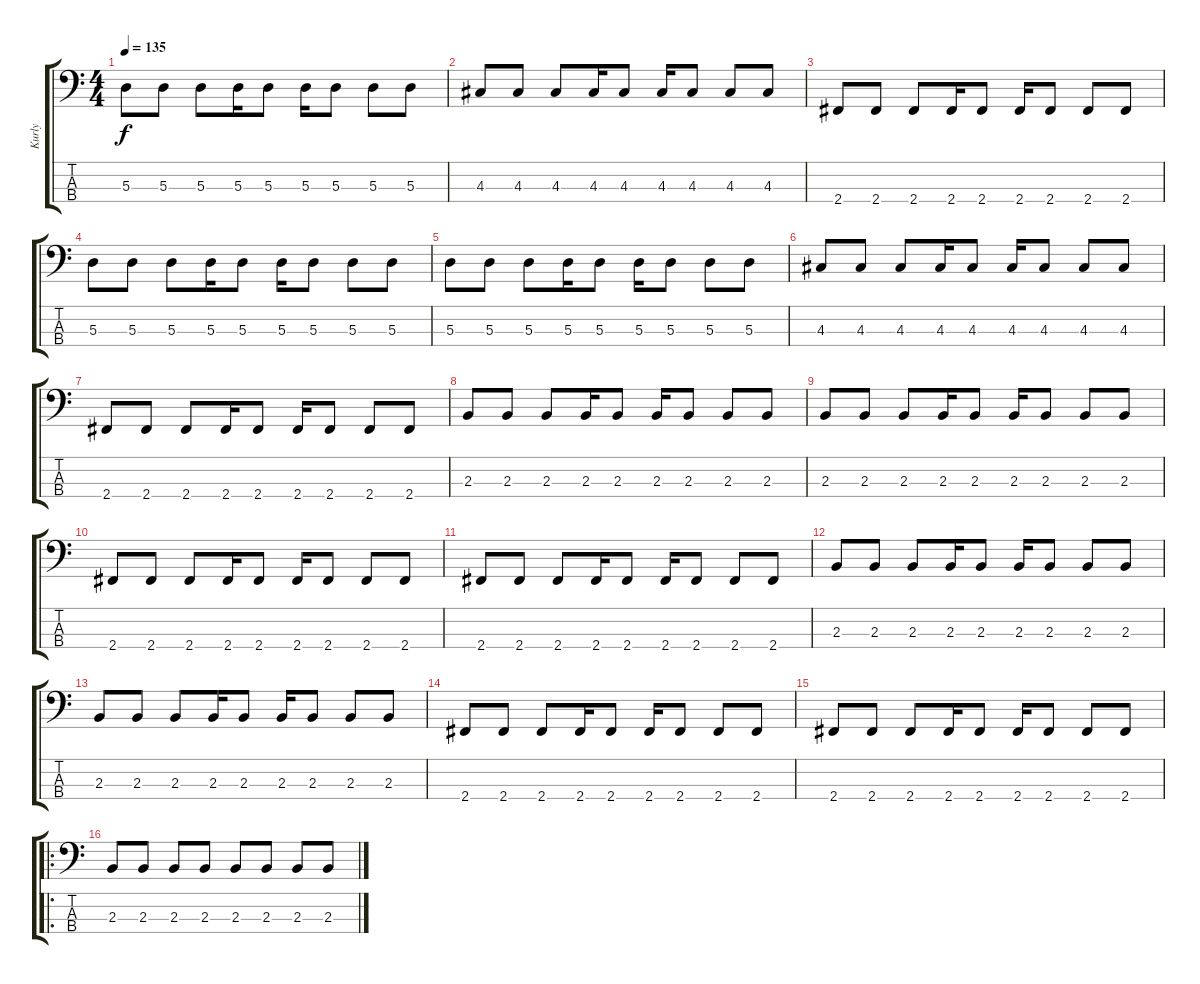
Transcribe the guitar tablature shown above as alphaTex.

\track ("Kurly" "Kurly") {instrument electricbasspick}
\staff {score tabs}
\tuning (G2 D2 A1 E1) {hide}
\ts (4 4)
\tempo 135
\clef f4
\ks c
5.3.8{dy f} 5.3.8 5.3.8 5.3.16 5.3.8 5.3.16 5.3.8 5.3.8 5.3.8 |
4.3.8 4.3.8 4.3.8 4.3.16 4.3.8 4.3.16 4.3.8 4.3.8 4.3.8 |
2.4.8 2.4.8 2.4.8 2.4.16 2.4.8 2.4.16 2.4.8 2.4.8 2.4.8 |
5.3.8 5.3.8 5.3.8 5.3.16 5.3.8 5.3.16 5.3.8 5.3.8 5.3.8 |
5.3.8 5.3.8 5.3.8 5.3.16 5.3.8 5.3.16 5.3.8 5.3.8 5.3.8 |
4.3.8 4.3.8 4.3.8 4.3.16 4.3.8 4.3.16 4.3.8 4.3.8 4.3.8 |
2.4.8 2.4.8 2.4.8 2.4.16 2.4.8 2.4.16 2.4.8 2.4.8 2.4.8 |
2.3.8 2.3.8 2.3.8 2.3.16 2.3.8 2.3.16 2.3.8 2.3.8 2.3.8 |
2.3.8 2.3.8 2.3.8 2.3.16 2.3.8 2.3.16 2.3.8 2.3.8 2.3.8 |
2.4.8 2.4.8 2.4.8 2.4.16 2.4.8 2.4.16 2.4.8 2.4.8 2.4.8 |
2.4.8 2.4.8 2.4.8 2.4.16 2.4.8 2.4.16 2.4.8 2.4.8 2.4.8 |
2.3.8 2.3.8 2.3.8 2.3.16 2.3.8 2.3.16 2.3.8 2.3.8 2.3.8 |
2.3.8 2.3.8 2.3.8 2.3.16 2.3.8 2.3.16 2.3.8 2.3.8 2.3.8 |
2.4.8 2.4.8 2.4.8 2.4.16 2.4.8 2.4.16 2.4.8 2.4.8 2.4.8 |
2.4.8 2.4.8 2.4.8 2.4.16 2.4.8 2.4.16 2.4.8 2.4.8 2.4.8 |
\ro
2.3.8 2.3.8 2.3.8 2.3.8 2.3.8 2.3.8 2.3.8 2.3.8
